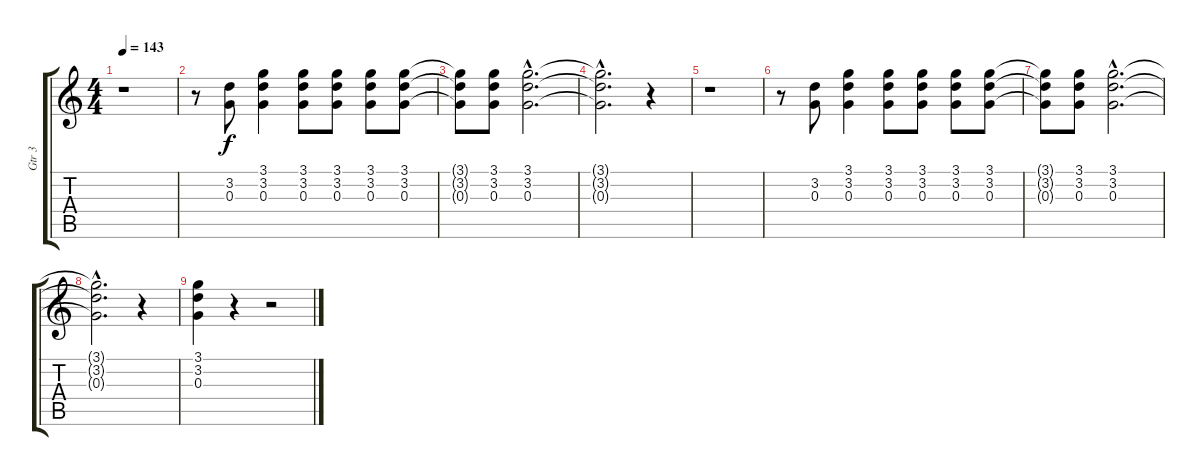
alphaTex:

\track ("Gtr 3" "Gtr 3") {instrument overdrivenguitar}
\staff {score tabs}
\tuning (E4 B3 G3 D3 A2 E2) {hide}
\ts (4 4)
\tempo 143
\clef g2
\ks c
r.1{dy f} |
r.8 (3.2 0.3).8 (3.1 3.2 0.3).4 (3.1 3.2 0.3).8 (3.1 3.2 0.3).8 (3.1 3.2 0.3).8 (3.1 3.2 0.3).8 |
(3.1{t} 3.2{t} 0.3{t}).8 (3.1 3.2 0.3).8 (3.1{hac} 3.2{hac} 0.3{hac}).2{d} |
(3.1{hac t} 3.2{hac t} 0.3{hac t}).2{d} r.4 |
r.1 |
r.8 (3.2 0.3).8 (3.1 3.2 0.3).4 (3.1 3.2 0.3).8 (3.1 3.2 0.3).8 (3.1 3.2 0.3).8 (3.1 3.2 0.3).8 |
(3.1{t} 3.2{t} 0.3{t}).8 (3.1 3.2 0.3).8 (3.1{hac} 3.2{hac} 0.3{hac}).2{d} |
(3.1{hac t} 3.2{hac t} 0.3{hac t}).2{d} r.4 |
(3.1 3.2 0.3).4 r.4 r.2
